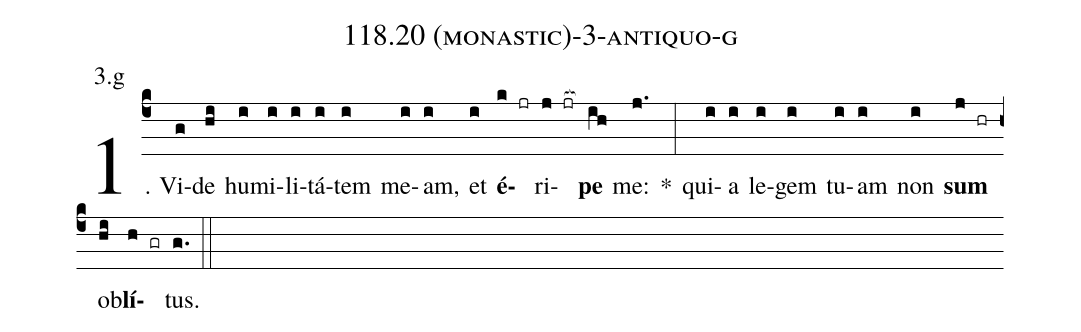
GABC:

name: 118.20 (monastic)-3-antiquo-g;
annotation: 3.g;
%%
(c4)1. Vi(g)de(hi) hu(i)mi(i)li(i)tá(i)tem(i) me(i)am,(i) et(i) <b>é</b>(k jr)ri(j jr[ocb:1{])<b>pe</b>(ih[ocb:0}]) me:(j.) *(:) qui(i)a(i) le(i)gem(i) tu(i)am(i) non(i) <b>sum</b>(j hr) ob(hi)<b>lí</b>(h gr)tus.(g.) (::)
